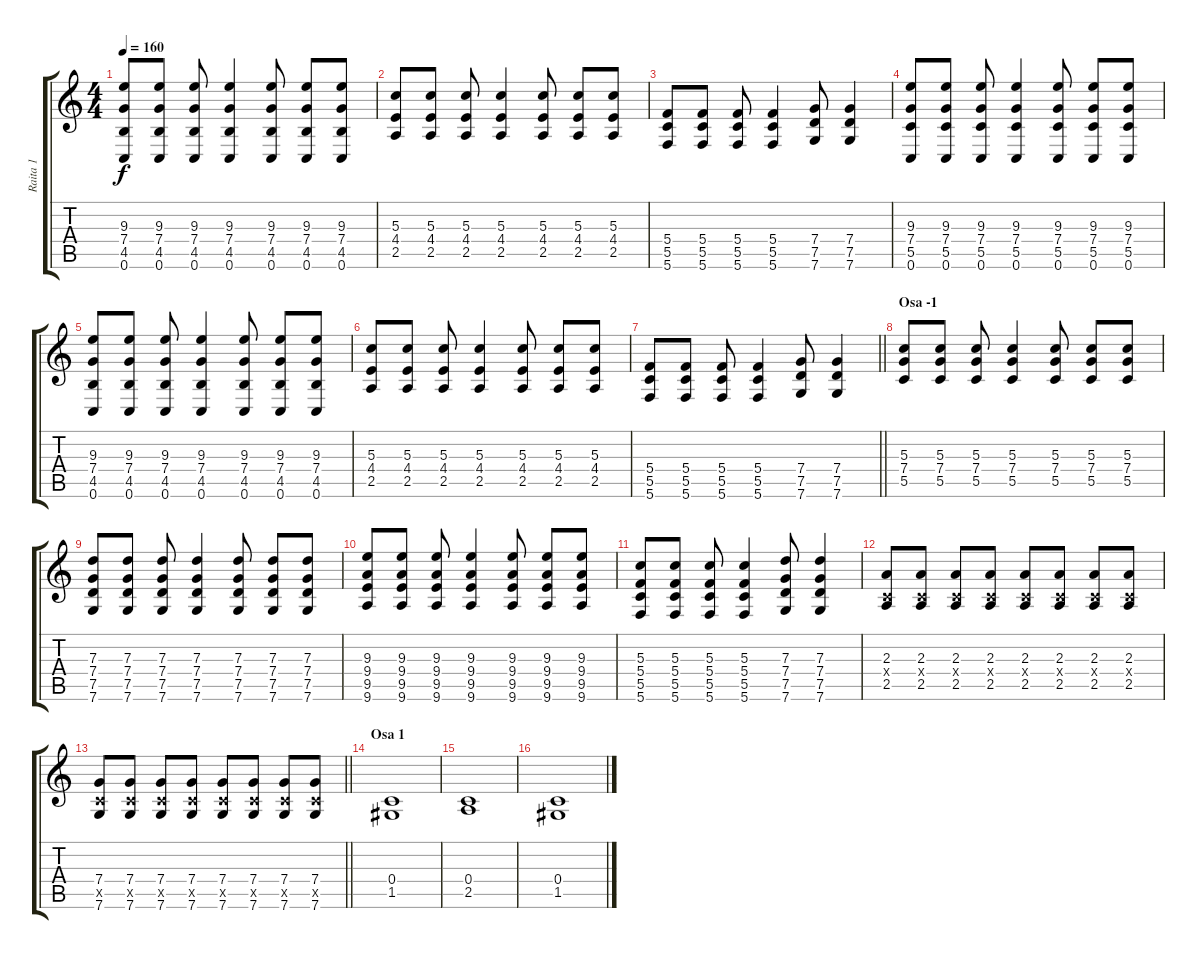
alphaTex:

\track ("Raita 1" "Raita 1") {instrument distortionguitar}
\staff {score tabs}
\tuning (E4 C4 G3 C3 G2 C2) {hide}
\ts (4 4)
\tempo 160
\clef g2
\ks c
(9.3 7.4 4.5 0.6).8{dy f} (9.3 7.4 4.5 0.6).8 (9.3 7.4 4.5 0.6).8 (9.3 7.4 4.5 0.6).4 (9.3 7.4 4.5 0.6).8 (9.3 7.4 4.5 0.6).8 (9.3 7.4 4.5 0.6).8 |
(5.3 4.4 2.5).8 (5.3 4.4 2.5).8 (5.3 4.4 2.5).8 (5.3 4.4 2.5).4 (5.3 4.4 2.5).8 (5.3 4.4 2.5).8 (5.3 4.4 2.5).8 |
(5.4 5.5 5.6).8 (5.4 5.5 5.6).8 (5.4 5.5 5.6).8 (5.4 5.5 5.6).4 (7.4 7.5 7.6).8 (7.4 7.5 7.6).4 |
(9.3 7.4 5.5 0.6).8 (9.3 7.4 5.5 0.6).8 (9.3 7.4 5.5 0.6).8 (9.3 7.4 5.5 0.6).4 (9.3 7.4 5.5 0.6).8 (9.3 7.4 5.5 0.6).8 (9.3 7.4 5.5 0.6).8 |
(9.3 7.4 4.5 0.6).8 (9.3 7.4 4.5 0.6).8 (9.3 7.4 4.5 0.6).8 (9.3 7.4 4.5 0.6).4 (9.3 7.4 4.5 0.6).8 (9.3 7.4 4.5 0.6).8 (9.3 7.4 4.5 0.6).8 |
(5.3 4.4 2.5).8 (5.3 4.4 2.5).8 (5.3 4.4 2.5).8 (5.3 4.4 2.5).4 (5.3 4.4 2.5).8 (5.3 4.4 2.5).8 (5.3 4.4 2.5).8 |
\barLineRight lightlight
(5.4 5.5 5.6).8 (5.4 5.5 5.6).8 (5.4 5.5 5.6).8 (5.4 5.5 5.6).4 (7.4 7.5 7.6).8 (7.4 7.5 7.6).4 |
\section ("" "Osa -1")
(5.3 7.4 5.5).8 (5.3 7.4 5.5).8 (5.3 7.4 5.5).8 (5.3 7.4 5.5).4 (5.3 7.4 5.5).8 (5.3 7.4 5.5).8 (5.3 7.4 5.5).8 |
(7.3 7.4 7.5 7.6).8 (7.3 7.4 7.5 7.6).8 (7.3 7.4 7.5 7.6).8 (7.3 7.4 7.5 7.6).4 (7.3 7.4 7.5 7.6).8 (7.3 7.4 7.5 7.6).8 (7.3 7.4 7.5 7.6).8 |
(9.3 9.4 9.5 9.6).8 (9.3 9.4 9.5 9.6).8 (9.3 9.4 9.5 9.6).8 (9.3 9.4 9.5 9.6).4 (9.3 9.4 9.5 9.6).8 (9.3 9.4 9.5 9.6).8 (9.3 9.4 9.5 9.6).8 |
(5.3 5.4 5.5 5.6).8 (5.3 5.4 5.5 5.6).8 (5.3 5.4 5.5 5.6).8 (5.3 5.4 5.5 5.6).4 (7.3 7.4 7.5 7.6).8 (7.3 7.4 7.5 7.6).4 |
(2.3 0.4{x} 2.5).8 (2.3 0.4{x} 2.5).8 (2.3 0.4{x} 2.5).8 (2.3 0.4{x} 2.5).8 (2.3 0.4{x} 2.5).8 (2.3 0.4{x} 2.5).8 (2.3 0.4{x} 2.5).8 (2.3 0.4{x} 2.5).8 |
\barLineRight lightlight
(7.4 5.5{x} 7.6).8 (7.4 5.5{x} 7.6).8 (7.4 5.5{x} 7.6).8 (7.4 5.5{x} 7.6).8 (7.4 5.5{x} 7.6).8 (7.4 5.5{x} 7.6).8 (7.4 5.5{x} 7.6).8 (7.4 5.5{x} 7.6).8 |
\section ("" "Osa 1")
(0.4 1.5).1 |
(0.4 2.5).1 |
(0.4 1.5).1
